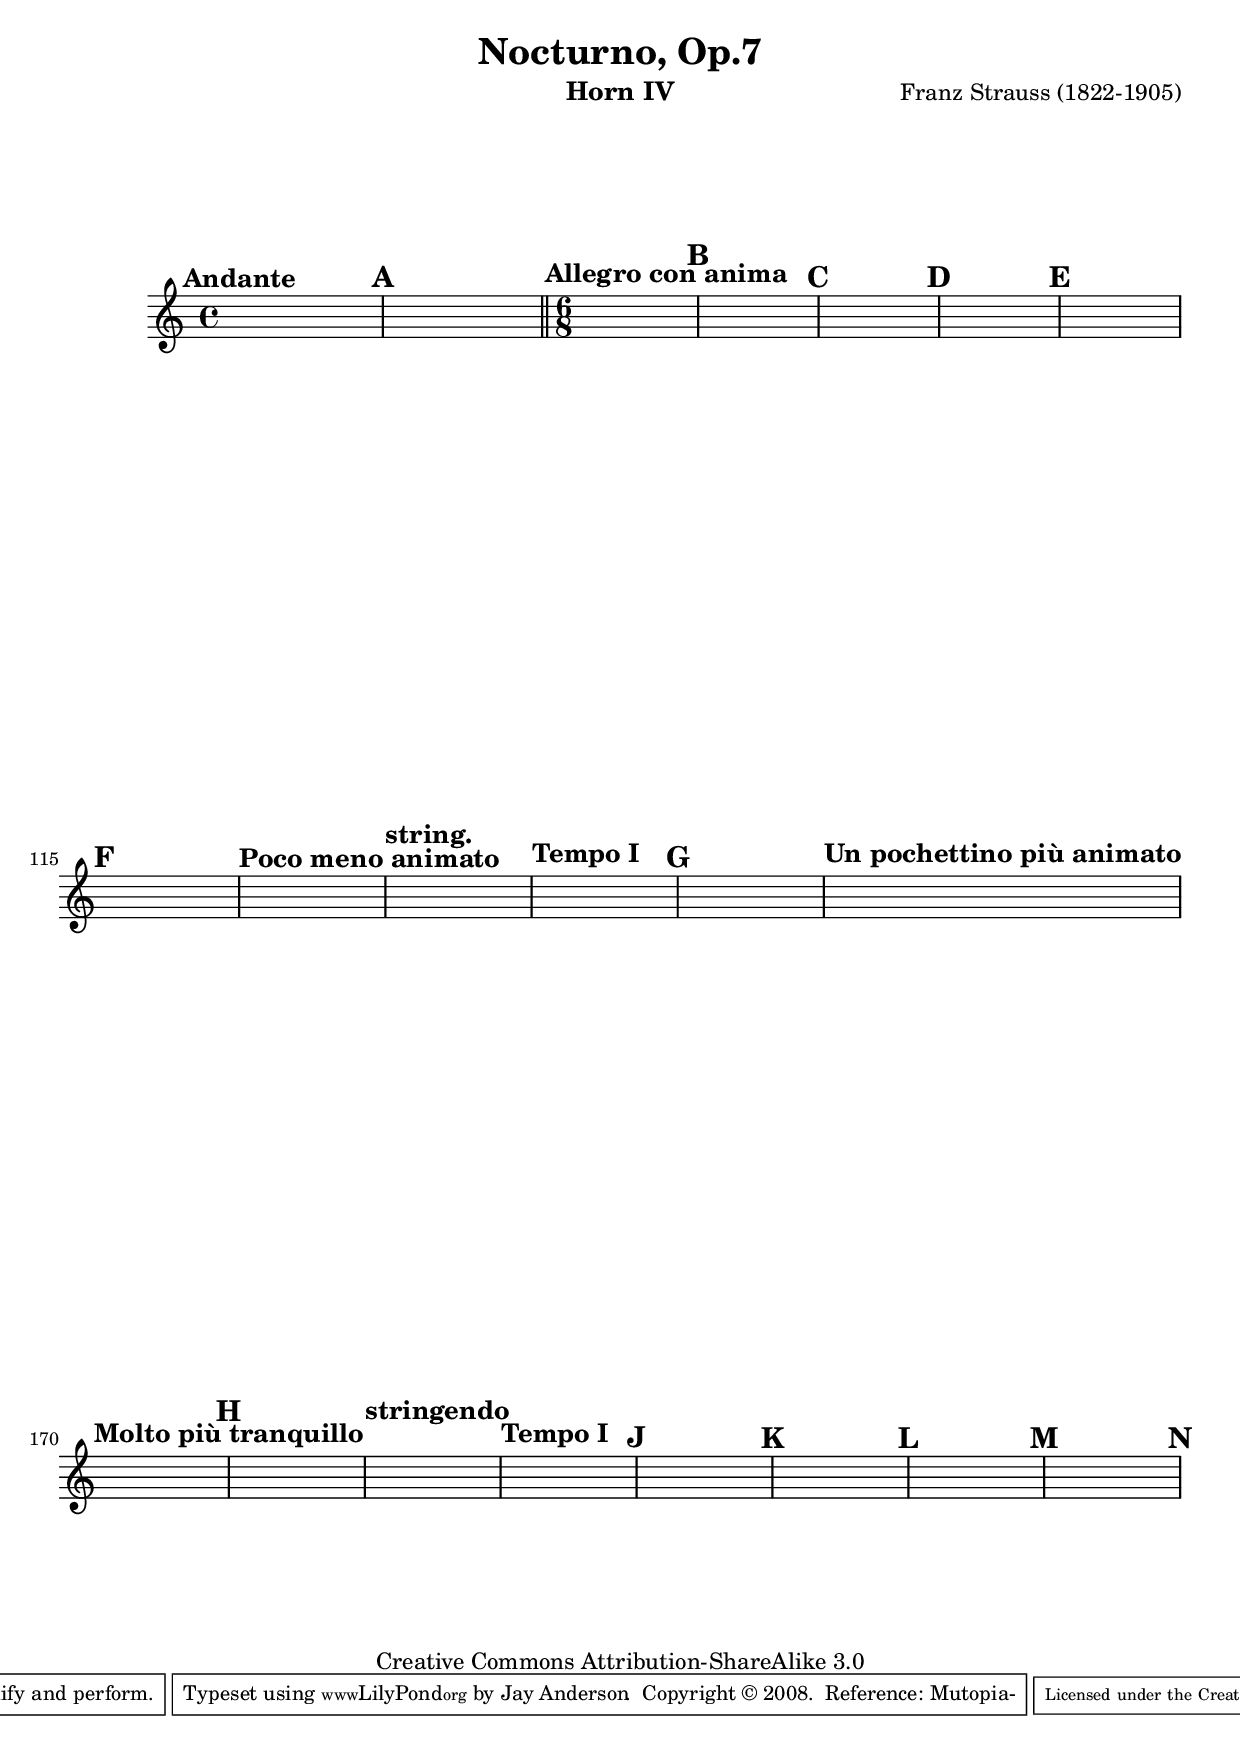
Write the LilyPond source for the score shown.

\version "2.11.43"

\include "defs.lyi" 
\include "defs.lyi"

hornFourMvtI = \relative c'
{
  \transposition f
}

hornFourMvtII = \relative c'
{
  \transposition f
}

hornFourMvtIII = \relative c'
{
  \transposition f
}

hornFourMvtIV = \relative c'
{
  \transposition f
}

 

instrument = "Horn IV"

notesMvtI = \hornFourMvtI
notesMvtII = \hornFourMvtII
notesMvtIII = \hornFourMvtIII
notesMvtIV = \hornFourMvtIV

\version "2.9.17"

\include "defs.lyi"

\paper
{
  ragged-last-bottom = ##f
}

\book
{
  \include "Header.lyi"
  \score
  {
    \new Staff
    {
      \set Score.skipBars = ##t
      << \notesMvtI \outlineMvtI >>
    }
  }
  \score
  {
    \new Staff
    {
      \set Score.skipBars = ##t
      << \notesMvtII \outlineMvtII >>
    }
  }
  \score
  {
    \new Staff
    {
      \set Score.skipBars = ##t
      << \notesMvtIII \outlineMvtIII >>
    }
  }
  \score
  {
    \new Staff
    {
      \set Score.skipBars = ##t
      << \notesMvtIV \outlineMvtIV >>
    }
  }
}



